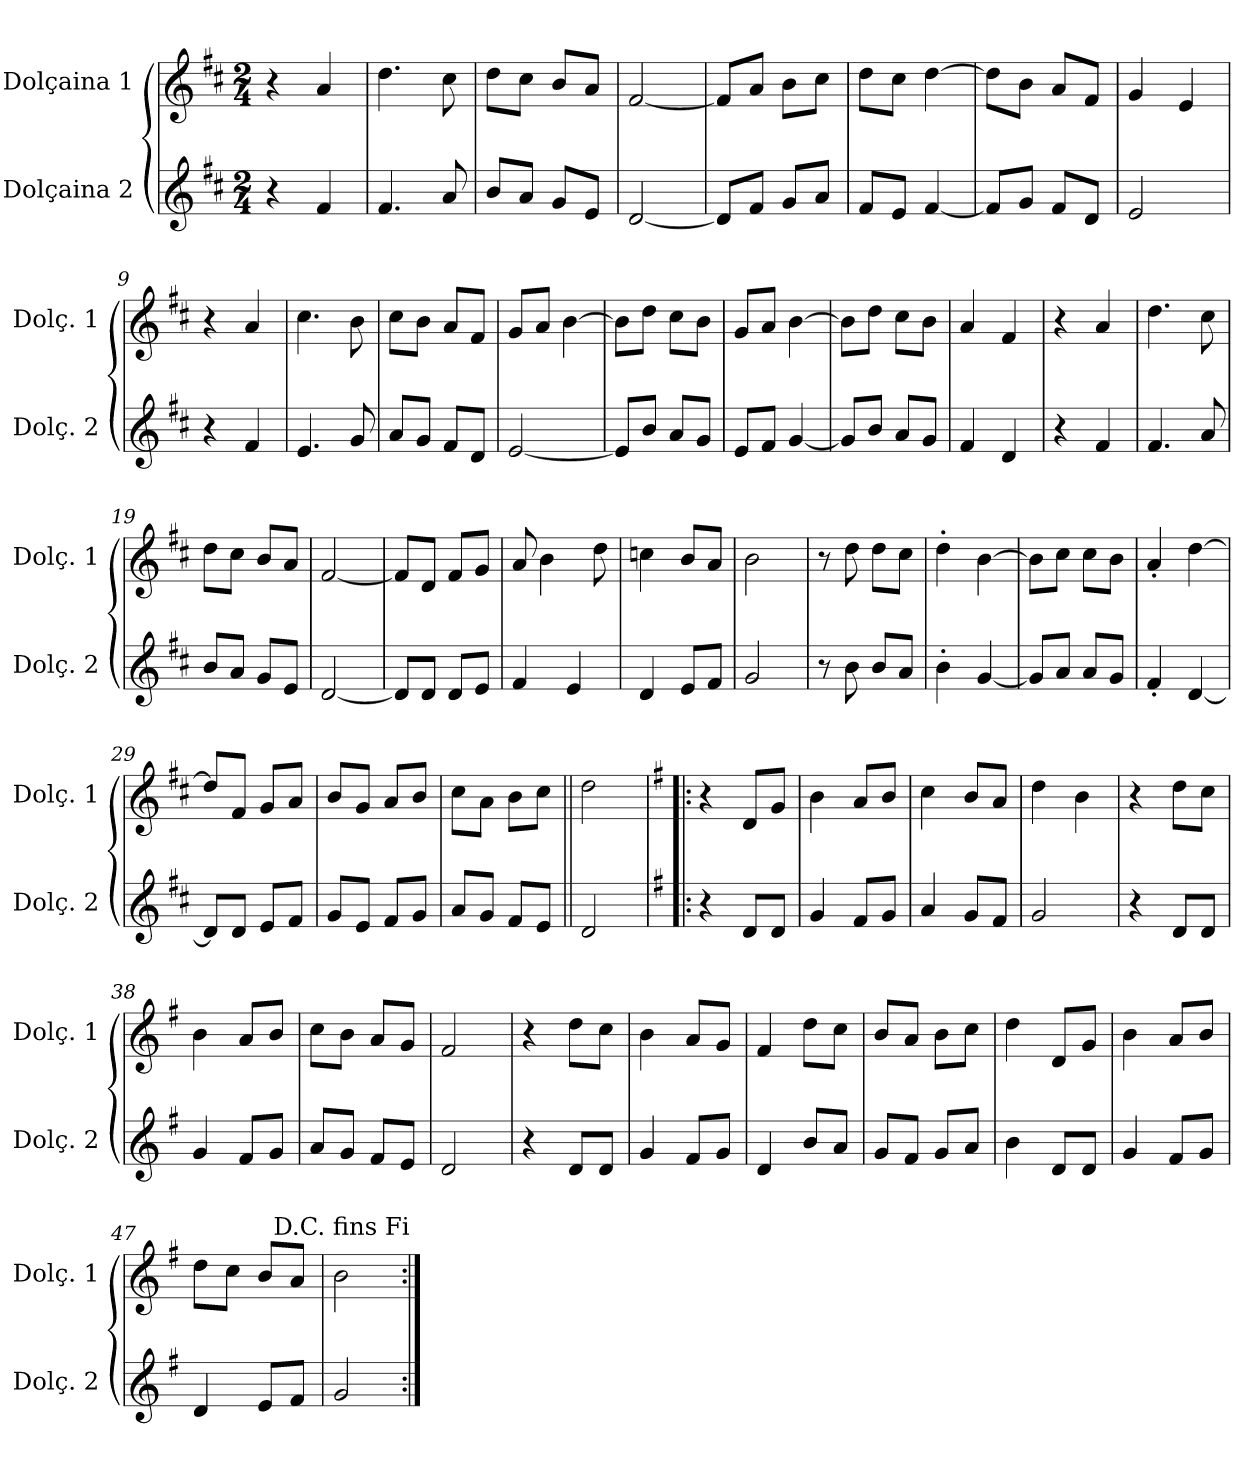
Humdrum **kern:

**kern	**kern
*part2	*part1
*staff2	*staff1
*I"Dolçaina 2	*I"Dolçaina 1
*I'Dolç. 2	*I'Dolç. 1
*clefG2	*clefG2
*ITrd1c2	*ITrd1c2
*k[]	*k[]
*M2/4	*M2/4
=1	=1
4r	4r
4e/	4g/
=2	=2
4.e/	4.cc\
8g/	8b\
=3	=3
8a/L	8cc\L
8g/J	8b\J
8f/L	8a/L
8d/J	8g/J
=4	=4
[2c/	[2e/
=5	=5
8c/L]	8e/L]
8e/J	8g/J
8f/L	8a\L
8g/J	8b\J
=6	=6
8e/L	8cc\L
8d/J	8b\J
[4e/	[4cc\
=7	=7
8e/L]	8cc\L]
8f/J	8a\J
8e/L	8g/L
8c/J	8e/J
=8	=8
2d/	4f/
.	4d/
!!LO:LB:g=z
=9	=9
4r	4r
4e/	4g/
=10	=10
4.d/	4.b\
8f/	8a\
=11	=11
8g/L	8b\L
8f/J	8a\J
8e/L	8g/L
8c/J	8e/J
=12	=12
[2d/	8f/L
.	8g/J
.	[4a\
=13	=13
8d/L]	8a\L]
8a/J	8cc\J
8g/L	8b\L
8f/J	8a\J
=14	=14
8d/L	8f/L
8e/J	8g/J
[4f/	[4a\
=15	=15
8f/L]	8a\L]
8a/J	8cc\J
8g/L	8b\L
8f/J	8a\J
=16	=16
4e/	4g/
4c/	4e/
!!LO:LB:g=z
=17	=17
4r	4r
4e/	4g/
=18	=18
4.e/	4.cc\
8g/	8b\
=19	=19
8a/L	8cc\L
8g/J	8b\J
8f/L	8a/L
8d/J	8g/J
=20	=20
[2c/	[2e/
=21	=21
8c/L]	8e/L]
8c/J	8c/J
8c/L	8e/L
8d/J	8f/J
=22	=22
4e/	8g/
.	4a\
4d/	.
.	8cc\
=23	=23
4c/	4b-X\
8d/L	8a/L
8e/J	8g/J
=24	=24
2f/	2a\
!!LO:LB:g=z
=25	=25
8r	8r
8a\	8cc\
8a/L	8cc\L
8g/J	8b\J
=26	=26
4a'\	4cc'\
[4f/	[4a\
=27	=27
8f/L]	8a\L]
8g/J	8b\J
8g/L	8b\L
8f/J	8a\J
=28	=28
4e'/	4g'/
[4c/	[4cc\
=29	=29
8c/L]	8cc/L]
8c/J	8e/J
8d/L	8f/L
8e/J	8g/J
=30	=30
8f/L	8a/L
8d/J	8f/J
8e/L	8g/L
8f/J	8a/J
=31	=31
8g/L	8b\L
8f/J	8g\J
8e/L	8a\L
8d/J	8b\J
=32||	=32||
2c/	2cc\
!!LO:LB:g=z
=33!|:	=33!|:
*k[b-]	*k[b-]
4r	4r
8c/L	8c/L
8c/J	8f/J
=34	=34
4f/	4a\
8e/L	8g/L
8f/J	8a/J
=35	=35
4g/	4b-\
8f/L	8a/L
8e/J	8g/J
=36	=36
2f/	4cc\
.	4a\
=37	=37
4r	4r
8c/L	8cc\L
8c/J	8b-\J
=38	=38
4f/	4a\
8e/L	8g/L
8f/J	8a/J
=39	=39
8g/L	8b-\L
8f/J	8a\J
8e/L	8g/L
8d/J	8f/J
=40	=40
2c/	2e/
!!LO:LB:g=z
=41	=41
4r	4r
8c/L	8cc\L
8c/J	8b-\J
=42	=42
4f/	4a\
8e/L	8g/L
8f/J	8f/J
=43	=43
4c/	4e/
8a/L	8cc\L
8g/J	8b-\J
=44	=44
8f/L	8a/L
8e/J	8g/J
8f/L	8a\L
8g/J	8b-\J
=45	=45
4a\	4cc\
8c/L	8c/L
8c/J	8f/J
=46	=46
4f/	4a\
8e/L	8g/L
8f/J	8a/J
=47	=47
4c/	8cc\L
.	8b-\J
8d/L	8a/L
8e/J	8g/J
=48	=48
2f/	2a\
!	!LO:TX:a:t=D.C. fins Fi
=:|!	=:|!
*-	*-
